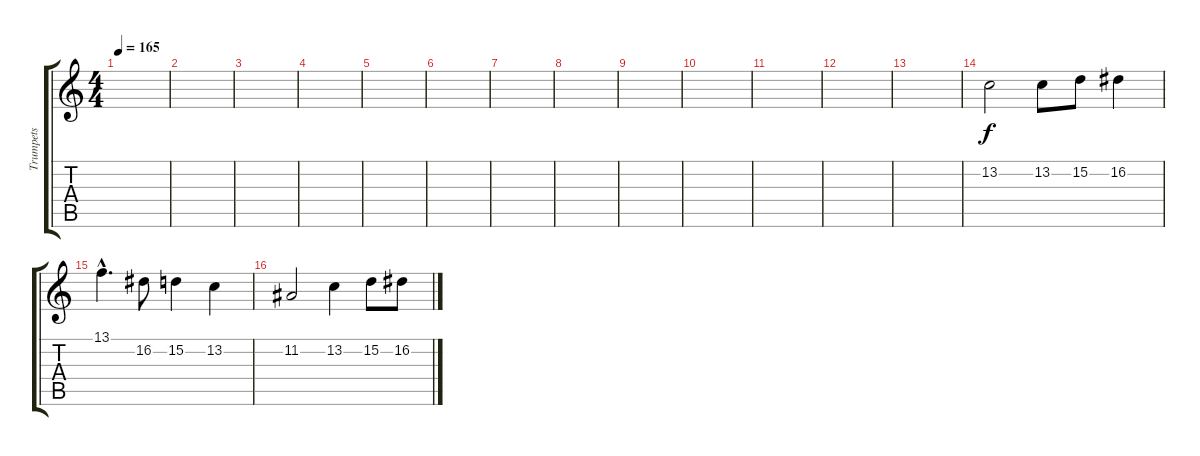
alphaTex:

\track ("Trumpets" "Trumpets") {instrument trumpet}
\staff {score tabs}
\tuning (E4 B3 G3 D3 A2 E2) {hide}
\ts (4 4)
\tempo 165
\clef g2
\ks c
|
|
|
|
|
|
|
|
|
|
|
|
|
13.2.2 13.2.8 15.2.8 16.2.4 |
13.1{hac}.4{d} 16.2.8 15.2.4 13.2.4 |
11.2.2 13.2.4 15.2.8 16.2.8
